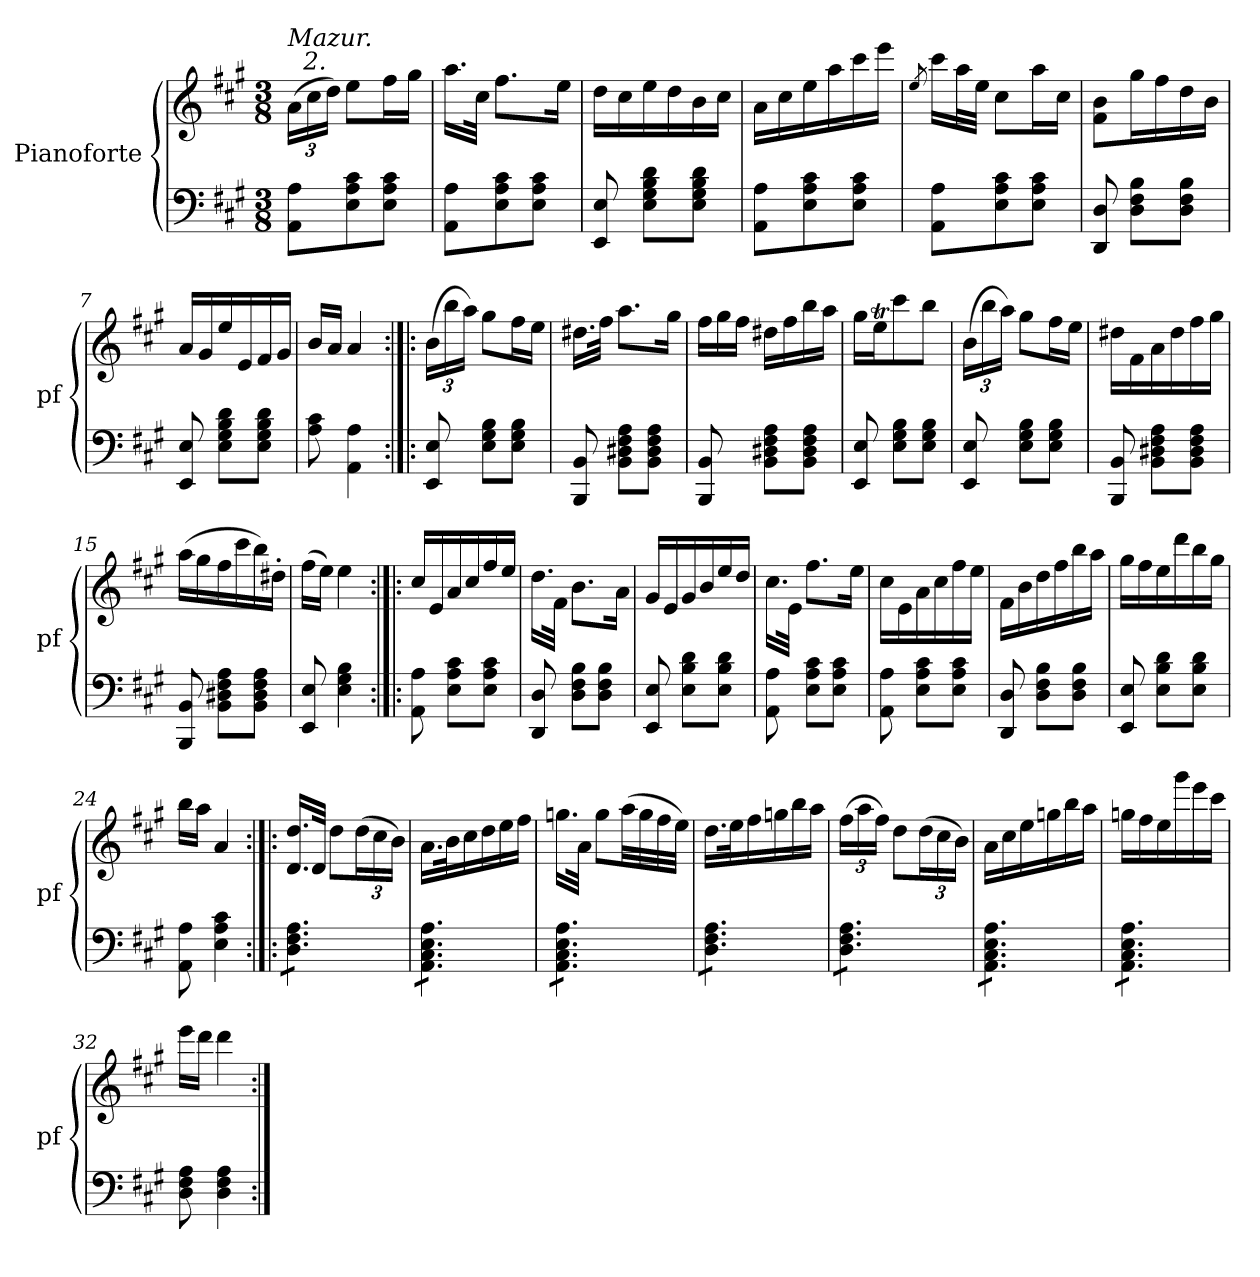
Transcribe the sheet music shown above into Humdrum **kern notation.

**kern	**kern
*part2	*part1
*staff2	*staff1
*I"Pianoforte	*I"Pianoforte
*I'pf	*I'pf
*clefF4	*clefG2
*k[f#c#g#]	*k[f#c#g#]
*A:	*A:
*M3/8	*M3/8
=1	=1
!	!LO:TX:a:i:t=Mazur.\n    2.
8AA\ 8A\L	(24a\LL
.	24cc#\
.	24dd\JJ)
8E\ 8A\ 8c#\	8ee\L
8E\ 8A\ 8c#\J	16ff#\L
.	16gg#\JJ
=2	=2
8AA\ 8A\L	16.aa\LL
.	32cc#\JJk
8E\ 8A\ 8c#\	8.ff#\L
8E\ 8A\ 8c#\J	.
.	16ee\Jk
=3	=3
8EE/ 8E/	16dd\LL
.	16cc#\
8E\ 8G#\ 8B\ 8d\L	16ee\
.	16dd\
8E\ 8G#\ 8B\ 8d\J	16b\
.	16cc#\JJ
=4	=4
8AA\ 8A\L	16a\LL
.	16cc#\
8E\ 8A\ 8c#\	16ee\
.	16aa\
8E\ 8A\ 8c#\J	16ccc#\
.	16eee\JJ
=5	=5
.	8qee/
8AA\ 8A\L	16ccc#\LL
.	32aa\L
.	32ee\JJJ
8E\ 8A\ 8c#\	8cc#\L
8E\ 8A\ 8c#\J	16aa\L
.	16cc#\JJ
=6	=6
8DD/ 8D/	8f#\ 8b\L
8D\ 8F#\ 8B\L	16gg#\L
.	16ff#\
8D\ 8F#\ 8B\J	16dd\
.	16b\JJ
=7	=7
8EE/ 8E/	16a/LL
.	16g#/
8E\ 8G#\ 8B\ 8d\L	16ee/
.	16e/
8E\ 8G#\ 8B\ 8d\J	16f#/
.	16g#/JJ
=8	=8
8A\ 8c#\	16b/LL
.	16a/JJ
4AA\ 4A\	4a/
=9:|!|:	=9:|!|:
8EE/ 8E/	(24b\LL
.	24bb\
.	24aa\JJ)
8E\ 8G#\ 8B\L	8gg#\L
8E\ 8G#\ 8B\J	16ff#\L
.	16ee\JJ
=10	=10
8BBB/ 8BB/	16.dd#X\LL
.	32ff#\JJk
8BB\ 8D#X\ 8F#\ 8A\L	8.aa\L
8BB\ 8D#\ 8F#\ 8A\J	.
.	16gg#\Jk
=11	=11
*	*Xtuplet
8BBB/ 8BB/	24ff#\LL
.	24gg#\
.	24ff#\JJ
8BB\ 8D#X\ 8F#\ 8A\L	16dd#X\LL
.	16ff#\
8BB\ 8D#\ 8F#\ 8A\J	16bb\
.	16aa\JJ
=12	=12
8EE/ 8E/	16gg#\LL
.	16eeT\J
8E\ 8G#\ 8B\L	8ccc#\
8E\ 8G#\ 8B\J	8bb\J
=13	=13
*	*tuplet
8EE/ 8E/	(24b\LL
.	24bb\
.	24aa\JJ)
8E\ 8G#\ 8B\L	8gg#\L
8E\ 8G#\ 8B\J	16ff#\L
.	16ee\JJ
=14	=14
8BBB/ 8BB/	16dd#X\LL
.	16f#\
8BB\ 8D#X\ 8F#\ 8A\L	16a\
.	16dd#\
8BB\ 8D#\ 8F#\ 8A\J	16ff#\
.	16gg#\JJ
=15	=15
8BBB/ 8BB/	(16aa\LL
.	16gg#\
8BB\ 8D#X\ 8F#\ 8A\L	16ff#\
.	16ccc#\
8BB\ 8D#\ 8F#\ 8A\J	16bb\)
.	16dd#X'\JJ
=16	=16
8EE/ 8E/	(16ff#\LL
.	16ee\JJ)
4E\ 4G#\ 4B\	4ee\
=17:|!|:	=17:|!|:
8AA\ 8A\	16cc#/LL
.	16e/
8E\ 8A\ 8c#\L	16a/
.	16cc#/
8E\ 8A\ 8c#\J	16ff#/
.	16ee/JJ
=18	=18
8DD/ 8D/	16.dd\LL
.	32f#\JJk
8D\ 8F#\ 8B\L	8.b\L
8D\ 8F#\ 8B\J	.
.	16a\Jk
=19	=19
8EE/ 8E/	16g#/LL
.	16e/
8E\ 8B\ 8d\L	16g#/
.	16b/
8E\ 8B\ 8d\J	16ee/
.	16dd/JJ
=20	=20
8AA\ 8A\	16.cc#\LL
.	32e\JJk
8E\ 8A\ 8c#\L	8.ff#\L
8E\ 8A\ 8c#\J	.
.	16ee\Jk
=21	=21
8AA\ 8A\	16cc#\LL
.	16e\
8E\ 8A\ 8c#\L	16a\
.	16cc#\
8E\ 8A\ 8c#\J	16ff#\
.	16ee\JJ
=22	=22
8DD/ 8D/	16f#\LL
.	16b\
8D\ 8F#\ 8B\L	16dd\
.	16ff#\
8D\ 8F#\ 8B\J	16bb\
.	16aa\JJ
=23	=23
8EE/ 8E/	16gg#\LL
.	16ff#\
8E\ 8B\ 8d\L	16ee\
.	16ddd\
8E\ 8B\ 8d\J	16bb\
.	16gg#\JJ
=24	=24
8AA\ 8A\	16bb\LL
.	16aa\JJ
4E\ 4A\ 4c#\	4a/
=25:|!|:	=25:|!|:
*tremolo	*
8D\ 8F#\ 8A\L	16.d/ 16.dd/LL
.	32d/JJk
8D\ 8F#\ 8A\	8dd\L
8D\ 8F#\ 8A\J	(24dd\L
.	24cc#\
.	24b\JJ)
=26	=26
8AA\ 8C#\ 8E\ 8A\L	16.a\LL
.	32b\K
8AA\ 8C#\ 8E\ 8A\	16cc#\
.	16dd\
8AA\ 8C#\ 8E\ 8A\J	16ee\
.	16ff#\JJ
=27	=27
8AA\ 8C#\ 8E\ 8A\L	16.ggn\LL
.	32a\JJk
8AA\ 8C#\ 8E\ 8A\	8gg\L
8AA\ 8C#\ 8E\ 8A\J	(32aa\LL
.	32gg\
.	32ff#\
.	32ee\JJJ)
=28	=28
8D\ 8F#\ 8A\L	16.dd\LL
.	32ee\K
8D\ 8F#\ 8A\	16ff#\
.	16ggn\
8D\ 8F#\ 8A\J	16bb\
.	16aa\JJ
=29	=29
8D\ 8F#\ 8A\L	(24ff#\LL
.	24aa\
.	24ff#\JJ)
8D\ 8F#\ 8A\	8dd\L
8D\ 8F#\ 8A\J	(24dd\L
.	24cc#\
.	24b\JJ)
=30	=30
8AA\ 8C#\ 8E\ 8A\L	16a\LL
.	16cc#\
8AA\ 8C#\ 8E\ 8A\	16ee\
.	16ggn\
8AA\ 8C#\ 8E\ 8A\J	16bb\
.	16aa\JJ
=31	=31
8AA\ 8C#\ 8E\ 8A\L	16ggn\LL
.	16ff#\
8AA\ 8C#\ 8E\ 8A\	16ee\
.	16ggg#\
8AA\ 8C#\ 8E\ 8A\J	16eee\
*Xtremolo	*
.	16ccc#\JJ
=32	=32
8D\ 8F#\ 8A\	16eee\LL
.	16ddd\JJ
4D\ 4F#\ 4A\	4ddd\
=:|!	=:|!
*-	*-
